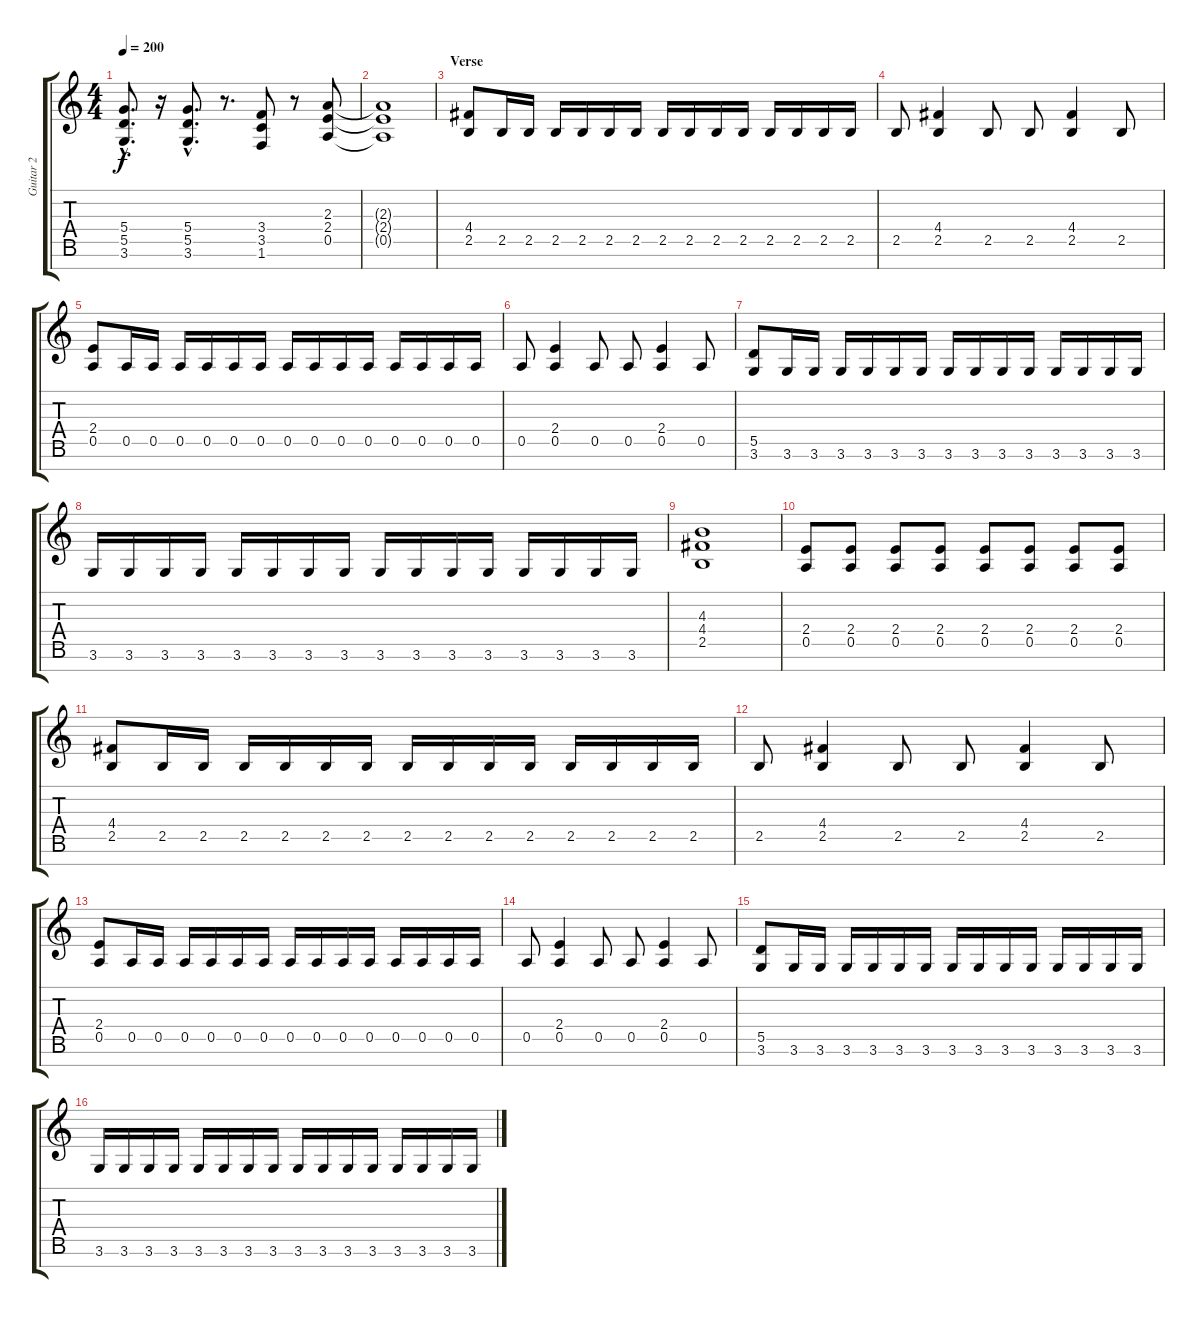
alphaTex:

\track ("Guitar 2" "Guitar 2") {instrument distortionguitar}
\staff {score tabs}
\tuning (E4 B3 G3 D3 A2 E2 B1) {hide}
\ts (4 4)
\tempo 200
\clef g2
\ks c
(5.4{hac} 5.5{hac} 3.6{hac}).8{d dy f} r.16 (5.4{hac} 5.5{hac} 3.6{hac}).8{d} r.8{d} (3.4 3.5 1.6).8 r.8 (2.3 2.4 0.5).8 |
(2.3{t} 2.4{t} 0.5{t}).1 |
\section ("" "Verse")
(4.4 2.5).8 2.5.16 2.5.16 2.5.16 2.5.16 2.5.16 2.5.16 2.5.16 2.5.16 2.5.16 2.5.16 2.5.16 2.5.16 2.5.16 2.5.16 |
2.5.8 (4.4 2.5).4 2.5.8 2.5.8 (4.4 2.5).4 2.5.8 |
(2.4 0.5).8 0.5.16 0.5.16 0.5.16 0.5.16 0.5.16 0.5.16 0.5.16 0.5.16 0.5.16 0.5.16 0.5.16 0.5.16 0.5.16 0.5.16 |
0.5.8 (2.4 0.5).4 0.5.8 0.5.8 (2.4 0.5).4 0.5.8 |
(5.5 3.6).8 3.6.16 3.6.16 3.6.16 3.6.16 3.6.16 3.6.16 3.6.16 3.6.16 3.6.16 3.6.16 3.6.16 3.6.16 3.6.16 3.6.16 |
3.6.16 3.6.16 3.6.16 3.6.16 3.6.16 3.6.16 3.6.16 3.6.16 3.6.16 3.6.16 3.6.16 3.6.16 3.6.16 3.6.16 3.6.16 3.6.16 |
(4.3 4.4 2.5).1 |
(2.4 0.5).8 (2.4 0.5).8 (2.4 0.5).8 (2.4 0.5).8 (2.4 0.5).8 (2.4 0.5).8 (2.4 0.5).8 (2.4 0.5).8 |
\section ("" "")
(4.4 2.5).8 2.5.16 2.5.16 2.5.16 2.5.16 2.5.16 2.5.16 2.5.16 2.5.16 2.5.16 2.5.16 2.5.16 2.5.16 2.5.16 2.5.16 |
2.5.8 (4.4 2.5).4 2.5.8 2.5.8 (4.4 2.5).4 2.5.8 |
(2.4 0.5).8 0.5.16 0.5.16 0.5.16 0.5.16 0.5.16 0.5.16 0.5.16 0.5.16 0.5.16 0.5.16 0.5.16 0.5.16 0.5.16 0.5.16 |
0.5.8 (2.4 0.5).4 0.5.8 0.5.8 (2.4 0.5).4 0.5.8 |
(5.5 3.6).8 3.6.16 3.6.16 3.6.16 3.6.16 3.6.16 3.6.16 3.6.16 3.6.16 3.6.16 3.6.16 3.6.16 3.6.16 3.6.16 3.6.16 |
3.6.16 3.6.16 3.6.16 3.6.16 3.6.16 3.6.16 3.6.16 3.6.16 3.6.16 3.6.16 3.6.16 3.6.16 3.6.16 3.6.16 3.6.16 3.6.16
